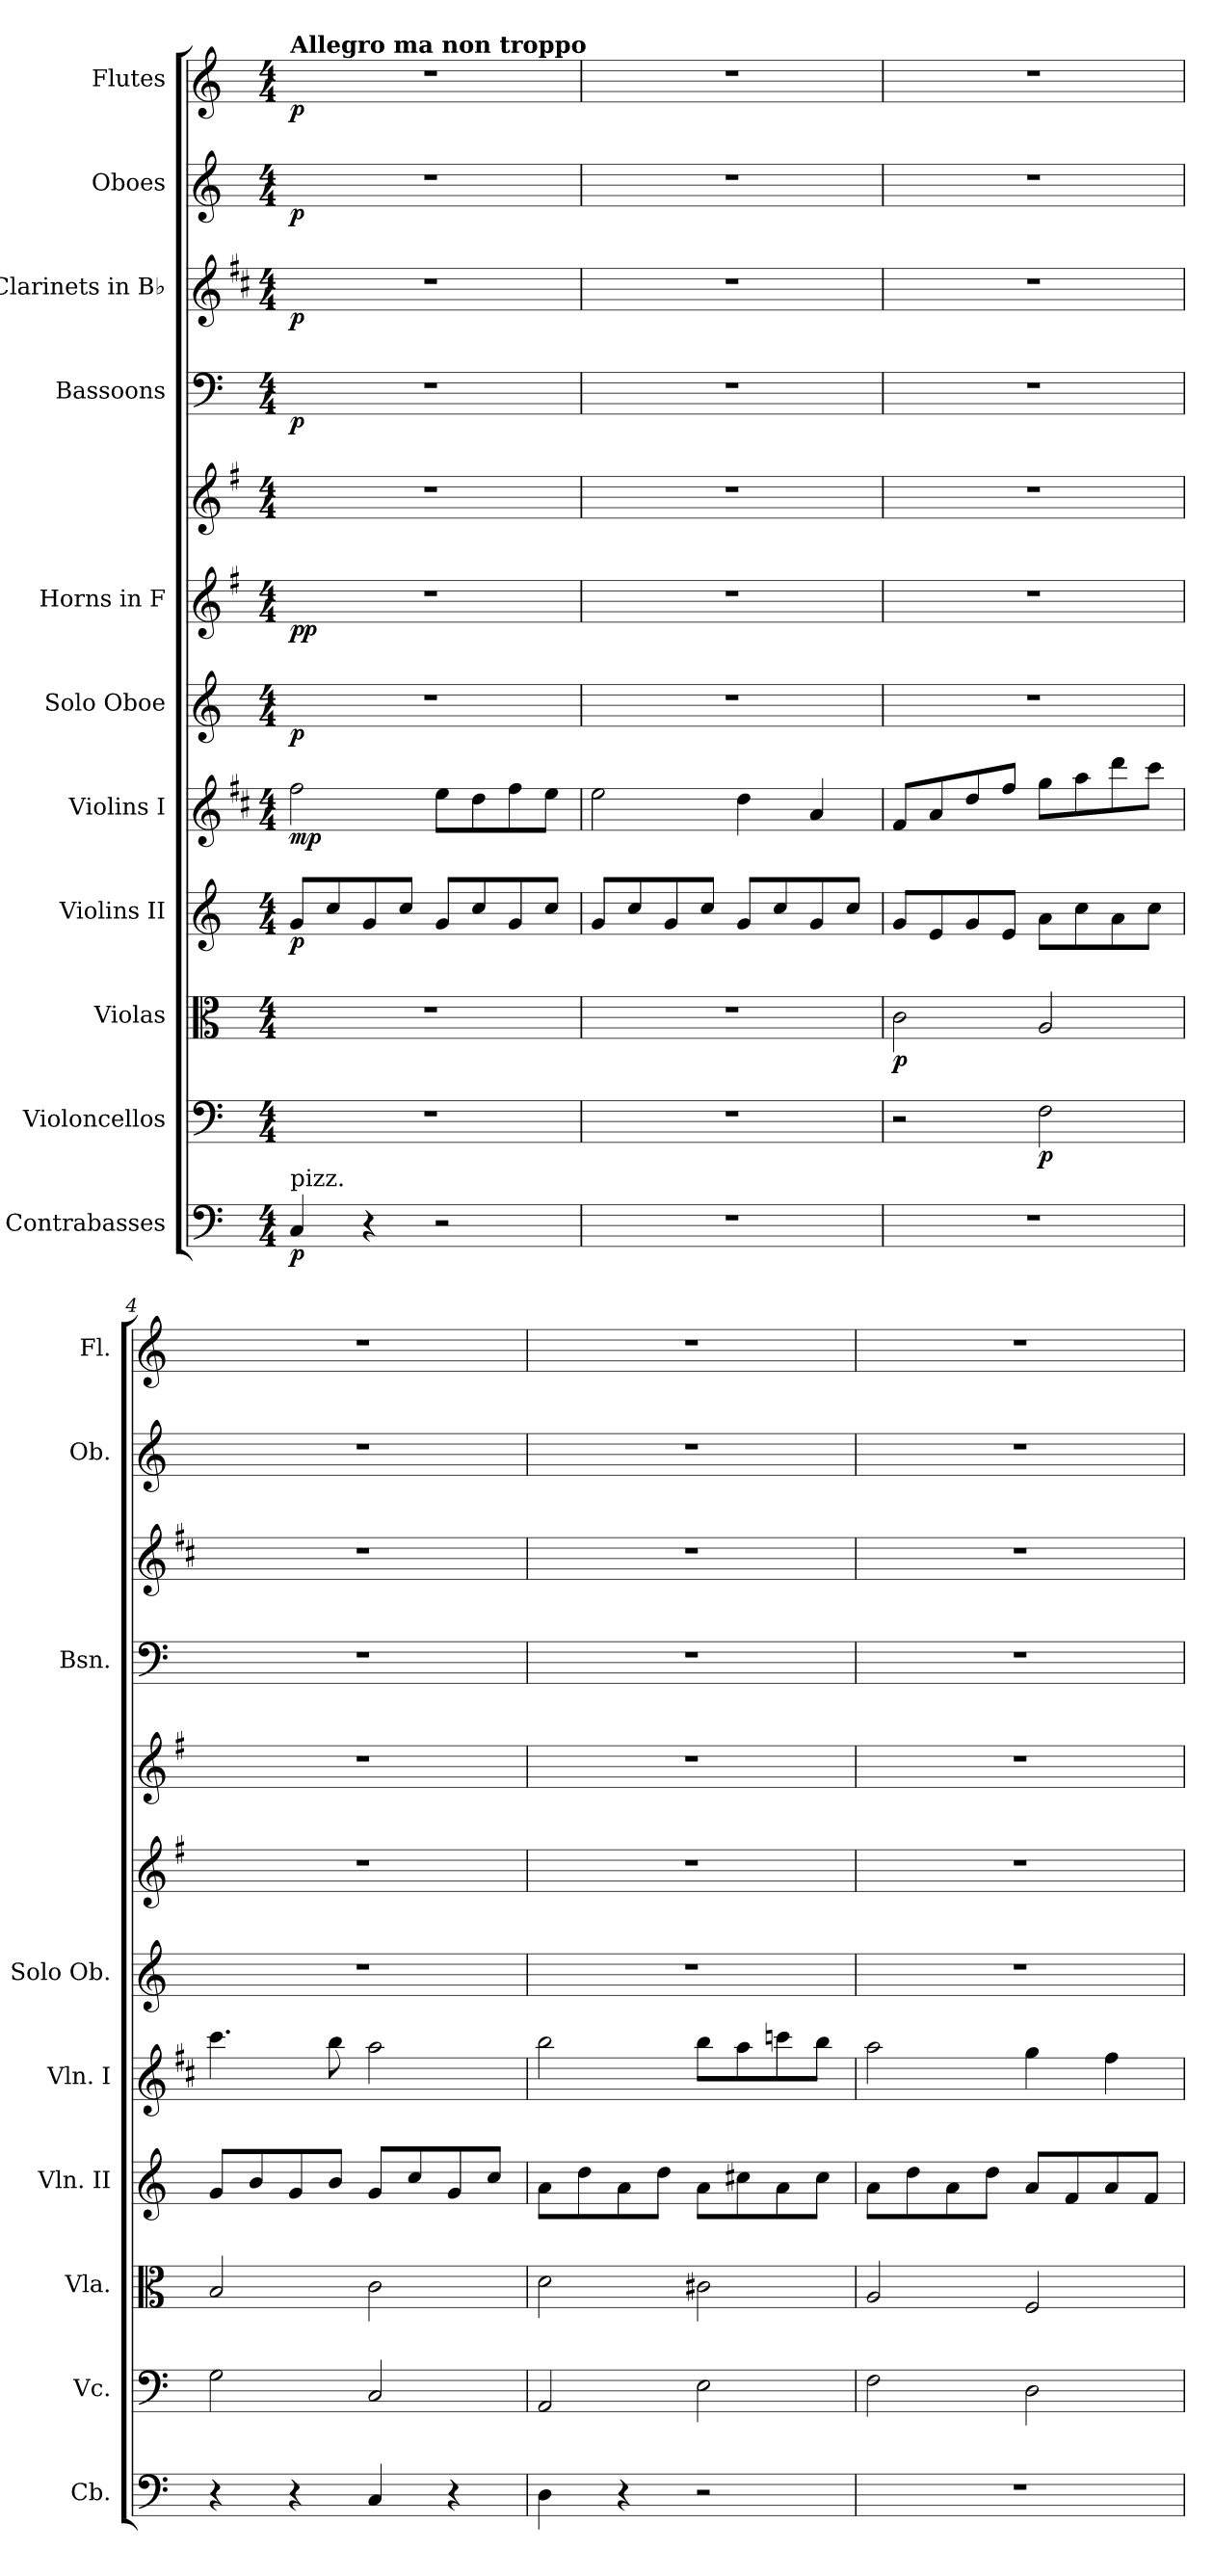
**kern	**dynam	**kern	**dynam	**kern	**dynam	**kern	**dynam	**kern	**dynam	**kern	**dynam	**kern	**kern	**dynam	**kern	**dynam	**kern	**dynam	**kern	**dynam	**kern	**dynam
*part11	*part11	*part10	*part10	*part9	*part9	*part8	*part8	*part7	*part7	*part6	*part6	*part5	*part5	*part5	*part4	*part4	*part3	*part3	*part2	*part2	*part1	*part1
*staff12	*staff12	*staff11	*staff11	*staff10	*staff10	*staff9	*staff9	*staff8	*staff8	*staff7	*staff7	*staff6	*staff5	*staff5/6	*staff4	*staff4	*staff3	*staff3	*staff2	*staff2	*staff1	*staff1
*I"Contrabasses	*	*I"Violoncellos	*	*I"Violas	*	*I"Violins II	*	*I"Violins I	*	*I"Solo Oboe	*	*I"Horns in F	*	*	*I"Bassoons	*	*I"Clarinets in B♭	*	*I"Oboes	*	*I"Flutes	*
*I'Cb.	*	*I'Vc.	*	*I'Vla.	*	*I'Vln. II	*	*I'Vln. I	*	*I'Solo Ob.	*	*	*	*	*I'Bsn.	*	*	*	*I'Ob.	*	*I'Fl.	*
*clefF4	*	*clefF4	*	*clefC3	*	*clefG2	*	*clefG2	*	*clefG2	*	*clefG2	*clefG2	*	*clefF4	*	*clefG2	*	*clefG2	*	*clefG2	*
*ITrd7c12	*	*	*	*	*	*	*	*ITrd1c2	*	*	*	*ITrd4c7	*ITrd4c7	*	*	*	*ITrd1c2	*	*	*	*	*
*k[]	*	*k[]	*	*k[]	*	*k[]	*	*k[]	*	*k[]	*	*k[]	*k[]	*	*k[]	*	*k[]	*	*k[]	*	*k[]	*
*M4/4	*	*M4/4	*	*M4/4	*	*M4/4	*	*M4/4	*	*M4/4	*	*M4/4	*M4/4	*	*M4/4	*	*M4/4	*	*M4/4	*	*M4/4	*
*MM116	*	*MM116	*	*MM116	*	*MM116	*	*MM116	*	*MM116	*	*MM116	*MM116	*	*MM116	*	*MM116	*	*MM116	*	*MM116	*
=1	=1	=1	=1	=1	=1	=1	=1	=1	=1	=1	=1	=1	=1	=1	=1	=1	=1	=1	=1	=1	=1	=1
!	!	!	!	!	!	!	!	!	!	!	!	!	!	!	!	!	!	!	!	!	!LO:TX:a:B:t=Allegro ma non troppo	!
!LO:TX:a:t=pizz.	!	!	!	!	!	!	!	!	!	!	!	!	!	!	!	!	!	!	!	!	!	!
!	!LO:DY:b	!	!	!	!	!	!LO:DY:b	!	!LO:DY:b	!	!LO:DY:b	!	!	!LO:DY:b=2	!	!	!	!	!	!	!	!
!	!	!	!	!	!	!	!	!	!	!	!	!	!	!LO:DY:n=1:b	!	!LO:DY:b	!	!LO:DY:b	!	!LO:DY:b	!	!LO:DY:b
4CC/	p	1r	.	1r	.	8g/L	p	2ee\	mp	1r	p	1r	1r	p p	1r	p	1r	p	1r	p	1r	p
.	.	.	.	.	.	8cc/	.	.	.	.	.	.	.	.	.	.	.	.	.	.	.	.
4r	.	.	.	.	.	8g/	.	.	.	.	.	.	.	.	.	.	.	.	.	.	.	.
.	.	.	.	.	.	8cc/J	.	.	.	.	.	.	.	.	.	.	.	.	.	.	.	.
2r	.	.	.	.	.	8g/L	.	8dd\L	.	.	.	.	.	.	.	.	.	.	.	.	.	.
.	.	.	.	.	.	8cc/	.	8cc\	.	.	.	.	.	.	.	.	.	.	.	.	.	.
.	.	.	.	.	.	8g/	.	8ee\	.	.	.	.	.	.	.	.	.	.	.	.	.	.
.	.	.	.	.	.	8cc/J	.	8dd\J	.	.	.	.	.	.	.	.	.	.	.	.	.	.
=2	=2	=2	=2	=2	=2	=2	=2	=2	=2	=2	=2	=2	=2	=2	=2	=2	=2	=2	=2	=2	=2	=2
1r	.	1r	.	1r	.	8g/L	.	2dd\	.	1r	.	1r	1r	.	1r	.	1r	.	1r	.	1r	.
.	.	.	.	.	.	8cc/	.	.	.	.	.	.	.	.	.	.	.	.	.	.	.	.
.	.	.	.	.	.	8g/	.	.	.	.	.	.	.	.	.	.	.	.	.	.	.	.
.	.	.	.	.	.	8cc/J	.	.	.	.	.	.	.	.	.	.	.	.	.	.	.	.
.	.	.	.	.	.	8g/L	.	4cc\	.	.	.	.	.	.	.	.	.	.	.	.	.	.
.	.	.	.	.	.	8cc/	.	.	.	.	.	.	.	.	.	.	.	.	.	.	.	.
.	.	.	.	.	.	8g/	.	4g/	.	.	.	.	.	.	.	.	.	.	.	.	.	.
.	.	.	.	.	.	8cc/J	.	.	.	.	.	.	.	.	.	.	.	.	.	.	.	.
=3	=3	=3	=3	=3	=3	=3	=3	=3	=3	=3	=3	=3	=3	=3	=3	=3	=3	=3	=3	=3	=3	=3
!	!	!	!	!	!LO:DY:b	!	!	!	!	!	!	!	!	!	!	!	!	!	!	!	!	!
1r	.	2r	.	2c\	p	8g/L	.	8e/L	.	1r	.	1r	1r	.	1r	.	1r	.	1r	.	1r	.
.	.	.	.	.	.	8e/	.	8g/	.	.	.	.	.	.	.	.	.	.	.	.	.	.
.	.	.	.	.	.	8g/	.	8cc/	.	.	.	.	.	.	.	.	.	.	.	.	.	.
.	.	.	.	.	.	8e/J	.	8ee/J	.	.	.	.	.	.	.	.	.	.	.	.	.	.
!	!	!	!LO:DY:b	!	!	!	!	!	!	!	!	!	!	!	!	!	!	!	!	!	!	!
.	.	2F\	p	2A/	.	8a\L	.	8ff\L	.	.	.	.	.	.	.	.	.	.	.	.	.	.
.	.	.	.	.	.	8cc\	.	8gg\	.	.	.	.	.	.	.	.	.	.	.	.	.	.
.	.	.	.	.	.	8a\	.	8ccc\	.	.	.	.	.	.	.	.	.	.	.	.	.	.
.	.	.	.	.	.	8cc\J	.	8bb\J	.	.	.	.	.	.	.	.	.	.	.	.	.	.
=4	=4	=4	=4	=4	=4	=4	=4	=4	=4	=4	=4	=4	=4	=4	=4	=4	=4	=4	=4	=4	=4	=4
4r	.	2G\	.	2B/	.	8g/L	.	4.bb\	.	1r	.	1r	1r	.	1r	.	1r	.	1r	.	1r	.
.	.	.	.	.	.	8b/	.	.	.	.	.	.	.	.	.	.	.	.	.	.	.	.
4r	.	.	.	.	.	8g/	.	.	.	.	.	.	.	.	.	.	.	.	.	.	.	.
.	.	.	.	.	.	8b/J	.	8aa\	.	.	.	.	.	.	.	.	.	.	.	.	.	.
4CC/	.	2C/	.	2c\	.	8g/L	.	2gg\	.	.	.	.	.	.	.	.	.	.	.	.	.	.
.	.	.	.	.	.	8cc/	.	.	.	.	.	.	.	.	.	.	.	.	.	.	.	.
4r	.	.	.	.	.	8g/	.	.	.	.	.	.	.	.	.	.	.	.	.	.	.	.
.	.	.	.	.	.	8cc/J	.	.	.	.	.	.	.	.	.	.	.	.	.	.	.	.
!!LO:PB:g=z
=5	=5	=5	=5	=5	=5	=5	=5	=5	=5	=5	=5	=5	=5	=5	=5	=5	=5	=5	=5	=5	=5	=5
4DD\	.	2AA/	.	2d\	.	8a\L	.	2aa\	.	1r	.	1r	1r	.	1r	.	1r	.	1r	.	1r	.
.	.	.	.	.	.	8dd\	.	.	.	.	.	.	.	.	.	.	.	.	.	.	.	.
4r	.	.	.	.	.	8a\	.	.	.	.	.	.	.	.	.	.	.	.	.	.	.	.
.	.	.	.	.	.	8dd\J	.	.	.	.	.	.	.	.	.	.	.	.	.	.	.	.
2r	.	2E\	.	2c#X\	.	8a\L	.	8aa\L	.	.	.	.	.	.	.	.	.	.	.	.	.	.
.	.	.	.	.	.	8cc#X\	.	8gg\	.	.	.	.	.	.	.	.	.	.	.	.	.	.
.	.	.	.	.	.	8a\	.	8bb-X\	.	.	.	.	.	.	.	.	.	.	.	.	.	.
.	.	.	.	.	.	8cc#\J	.	8aa\J	.	.	.	.	.	.	.	.	.	.	.	.	.	.
=6	=6	=6	=6	=6	=6	=6	=6	=6	=6	=6	=6	=6	=6	=6	=6	=6	=6	=6	=6	=6	=6	=6
1r	.	2F\	.	2A/	.	8a\L	.	2gg\	.	1r	.	1r	1r	.	1r	.	1r	.	1r	.	1r	.
.	.	.	.	.	.	8dd\	.	.	.	.	.	.	.	.	.	.	.	.	.	.	.	.
.	.	.	.	.	.	8a\	.	.	.	.	.	.	.	.	.	.	.	.	.	.	.	.
.	.	.	.	.	.	8dd\J	.	.	.	.	.	.	.	.	.	.	.	.	.	.	.	.
.	.	2D\	.	2F/	.	8a/L	.	4ff\	.	.	.	.	.	.	.	.	.	.	.	.	.	.
.	.	.	.	.	.	8f/	.	.	.	.	.	.	.	.	.	.	.	.	.	.	.	.
.	.	.	.	.	.	8a/	.	4ee\	.	.	.	.	.	.	.	.	.	.	.	.	.	.
.	.	.	.	.	.	8f/J	.	.	.	.	.	.	.	.	.	.	.	.	.	.	.	.
=	=	=	=	=	=	=	=	=	=	=	=	=	=	=	=	=	=	=	=	=	=	=
*-	*-	*-	*-	*-	*-	*-	*-	*-	*-	*-	*-	*-	*-	*-	*-	*-	*-	*-	*-	*-	*-	*-
